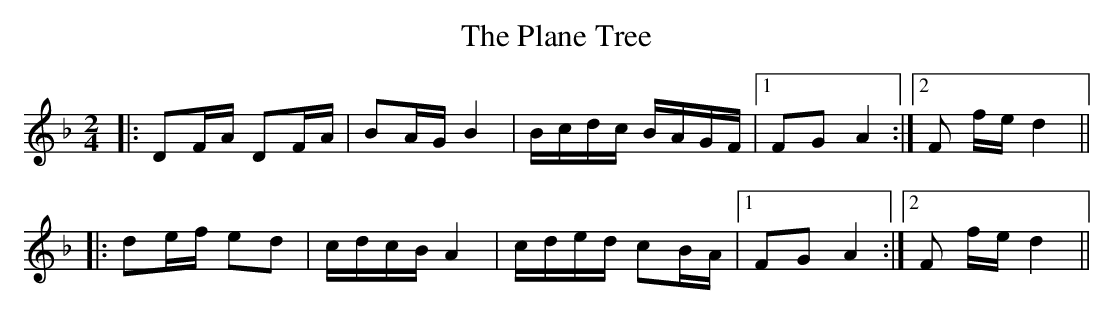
X:1
T:The Plane Tree
M:2/4
L:1/16
K:Dm
|: D2FA D2FA | B2AG B4 | Bcdc BAGF |1 F2G2 A4 :|2 F2 fe d4 ||
|: d2ef e2d2 | cdcB A4 | cded c2BA |1 F2G2 A4 :|2 F2 fe d4 ||
